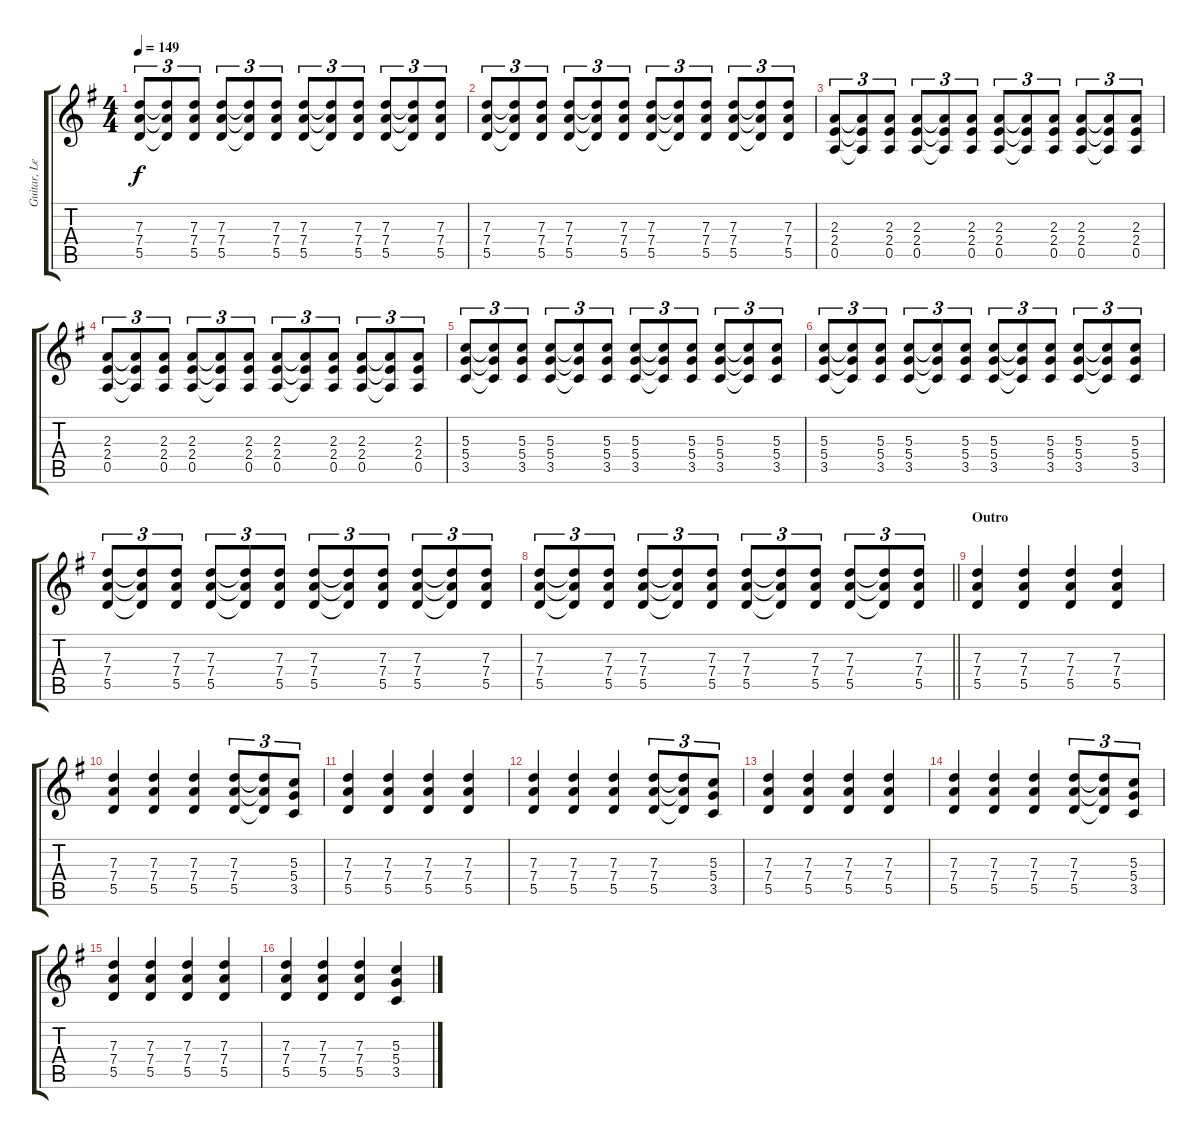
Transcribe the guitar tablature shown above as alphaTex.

\track ("Guitar, Lead" "Guitar, Le") {instrument distortionguitar}
\staff {score tabs}
\tuning (E4 B3 G3 D3 A2 D2) {hide}
\ts (4 4)
\tempo 149
\clef g2
\ks g
(7.3 7.4 5.5).8{tu (3 2) dy f instrument distortionguitar} (7.3{t} 7.4{t} 5.5{t}).8{tu (3 2)} (7.3 7.4 5.5).8{tu (3 2)} (7.3 7.4 5.5).8{tu (3 2)} (7.3{t} 7.4{t} 5.5{t}).8{tu (3 2)} (7.3 7.4 5.5).8{tu (3 2)} (7.3 7.4 5.5).8{tu (3 2)} (7.3{t} 7.4{t} 5.5{t}).8{tu (3 2)} (7.3 7.4 5.5).8{tu (3 2)} (7.3 7.4 5.5).8{tu (3 2)} (7.3{t} 7.4{t} 5.5{t}).8{tu (3 2)} (7.3 7.4 5.5).8{tu (3 2)} |
(7.3 7.4 5.5).8{tu (3 2)} (7.3{t} 7.4{t} 5.5{t}).8{tu (3 2)} (7.3 7.4 5.5).8{tu (3 2)} (7.3 7.4 5.5).8{tu (3 2)} (7.3{t} 7.4{t} 5.5{t}).8{tu (3 2)} (7.3 7.4 5.5).8{tu (3 2)} (7.3 7.4 5.5).8{tu (3 2)} (7.3{t} 7.4{t} 5.5{t}).8{tu (3 2)} (7.3 7.4 5.5).8{tu (3 2)} (7.3 7.4 5.5).8{tu (3 2)} (7.3{t} 7.4{t} 5.5{t}).8{tu (3 2)} (7.3 7.4 5.5).8{tu (3 2)} |
(2.3 2.4 0.5).8{tu (3 2)} (2.3{t} 2.4{t} 0.5{t}).8{tu (3 2)} (2.3 2.4 0.5).8{tu (3 2)} (2.3 2.4 0.5).8{tu (3 2)} (2.3{t} 2.4{t} 0.5{t}).8{tu (3 2)} (2.3 2.4 0.5).8{tu (3 2)} (2.3 2.4 0.5).8{tu (3 2)} (2.3{t} 2.4{t} 0.5{t}).8{tu (3 2)} (2.3 2.4 0.5).8{tu (3 2)} (2.3 2.4 0.5).8{tu (3 2)} (2.3{t} 2.4{t} 0.5{t}).8{tu (3 2)} (2.3 2.4 0.5).8{tu (3 2)} |
(2.3 2.4 0.5).8{tu (3 2)} (2.3{t} 2.4{t} 0.5{t}).8{tu (3 2)} (2.3 2.4 0.5).8{tu (3 2)} (2.3 2.4 0.5).8{tu (3 2)} (2.3{t} 2.4{t} 0.5{t}).8{tu (3 2)} (2.3 2.4 0.5).8{tu (3 2)} (2.3 2.4 0.5).8{tu (3 2)} (2.3{t} 2.4{t} 0.5{t}).8{tu (3 2)} (2.3 2.4 0.5).8{tu (3 2)} (2.3 2.4 0.5).8{tu (3 2)} (2.3{t} 2.4{t} 0.5{t}).8{tu (3 2)} (2.3 2.4 0.5).8{tu (3 2)} |
(5.3 5.4 3.5).8{tu (3 2)} (5.3{t} 5.4{t} 3.5{t}).8{tu (3 2)} (5.3 5.4 3.5).8{tu (3 2)} (5.3 5.4 3.5).8{tu (3 2)} (5.3{t} 5.4{t} 3.5{t}).8{tu (3 2)} (5.3 5.4 3.5).8{tu (3 2)} (5.3 5.4 3.5).8{tu (3 2)} (5.3{t} 5.4{t} 3.5{t}).8{tu (3 2)} (5.3 5.4 3.5).8{tu (3 2)} (5.3 5.4 3.5).8{tu (3 2)} (5.3{t} 5.4{t} 3.5{t}).8{tu (3 2)} (5.3 5.4 3.5).8{tu (3 2)} |
(5.3 5.4 3.5).8{tu (3 2)} (5.3{t} 5.4{t} 3.5{t}).8{tu (3 2)} (5.3 5.4 3.5).8{tu (3 2)} (5.3 5.4 3.5).8{tu (3 2)} (5.3{t} 5.4{t} 3.5{t}).8{tu (3 2)} (5.3 5.4 3.5).8{tu (3 2)} (5.3 5.4 3.5).8{tu (3 2)} (5.3{t} 5.4{t} 3.5{t}).8{tu (3 2)} (5.3 5.4 3.5).8{tu (3 2)} (5.3 5.4 3.5).8{tu (3 2)} (5.3{t} 5.4{t} 3.5{t}).8{tu (3 2)} (5.3 5.4 3.5).8{tu (3 2)} |
(7.3 7.4 5.5).8{tu (3 2)} (7.3{t} 7.4{t} 5.5{t}).8{tu (3 2)} (7.3 7.4 5.5).8{tu (3 2)} (7.3 7.4 5.5).8{tu (3 2)} (7.3{t} 7.4{t} 5.5{t}).8{tu (3 2)} (7.3 7.4 5.5).8{tu (3 2)} (7.3 7.4 5.5).8{tu (3 2)} (7.3{t} 7.4{t} 5.5{t}).8{tu (3 2)} (7.3 7.4 5.5).8{tu (3 2)} (7.3 7.4 5.5).8{tu (3 2)} (7.3{t} 7.4{t} 5.5{t}).8{tu (3 2)} (7.3 7.4 5.5).8{tu (3 2)} |
\barLineRight lightlight
(7.3 7.4 5.5).8{tu (3 2)} (7.3{t} 7.4{t} 5.5{t}).8{tu (3 2)} (7.3 7.4 5.5).8{tu (3 2)} (7.3 7.4 5.5).8{tu (3 2)} (7.3{t} 7.4{t} 5.5{t}).8{tu (3 2)} (7.3 7.4 5.5).8{tu (3 2)} (7.3 7.4 5.5).8{tu (3 2)} (7.3{t} 7.4{t} 5.5{t}).8{tu (3 2)} (7.3 7.4 5.5).8{tu (3 2)} (7.3 7.4 5.5).8{tu (3 2)} (7.3{t} 7.4{t} 5.5{t}).8{tu (3 2)} (7.3 7.4 5.5).8{tu (3 2)} |
\section ("" "Outro")
(7.3 7.4 5.5).4 (7.3 7.4 5.5).4 (7.3 7.4 5.5).4 (7.3 7.4 5.5).4 |
(7.3 7.4 5.5).4 (7.3 7.4 5.5).4 (7.3 7.4 5.5).4 (7.3 7.4 5.5).8{tu (3 2)} (7.3{t} 7.4{t} 5.5{t}).8{tu (3 2)} (5.3 5.4 3.5).8{tu (3 2)} |
(7.3 7.4 5.5).4 (7.3 7.4 5.5).4 (7.3 7.4 5.5).4 (7.3 7.4 5.5).4 |
(7.3 7.4 5.5).4 (7.3 7.4 5.5).4 (7.3 7.4 5.5).4 (7.3 7.4 5.5).8{tu (3 2)} (7.3{t} 7.4{t} 5.5{t}).8{tu (3 2)} (5.3 5.4 3.5).8{tu (3 2)} |
(7.3 7.4 5.5).4 (7.3 7.4 5.5).4 (7.3 7.4 5.5).4 (7.3 7.4 5.5).4 |
(7.3 7.4 5.5).4 (7.3 7.4 5.5).4 (7.3 7.4 5.5).4 (7.3 7.4 5.5).8{tu (3 2)} (7.3{t} 7.4{t} 5.5{t}).8{tu (3 2)} (5.3 5.4 3.5).8{tu (3 2)} |
(7.3 7.4 5.5).4 (7.3 7.4 5.5).4 (7.3 7.4 5.5).4 (7.3 7.4 5.5).4 |
(7.3 7.4 5.5).4 (7.3 7.4 5.5).4 (7.3 7.4 5.5).4 (5.3 5.4 3.5).4
